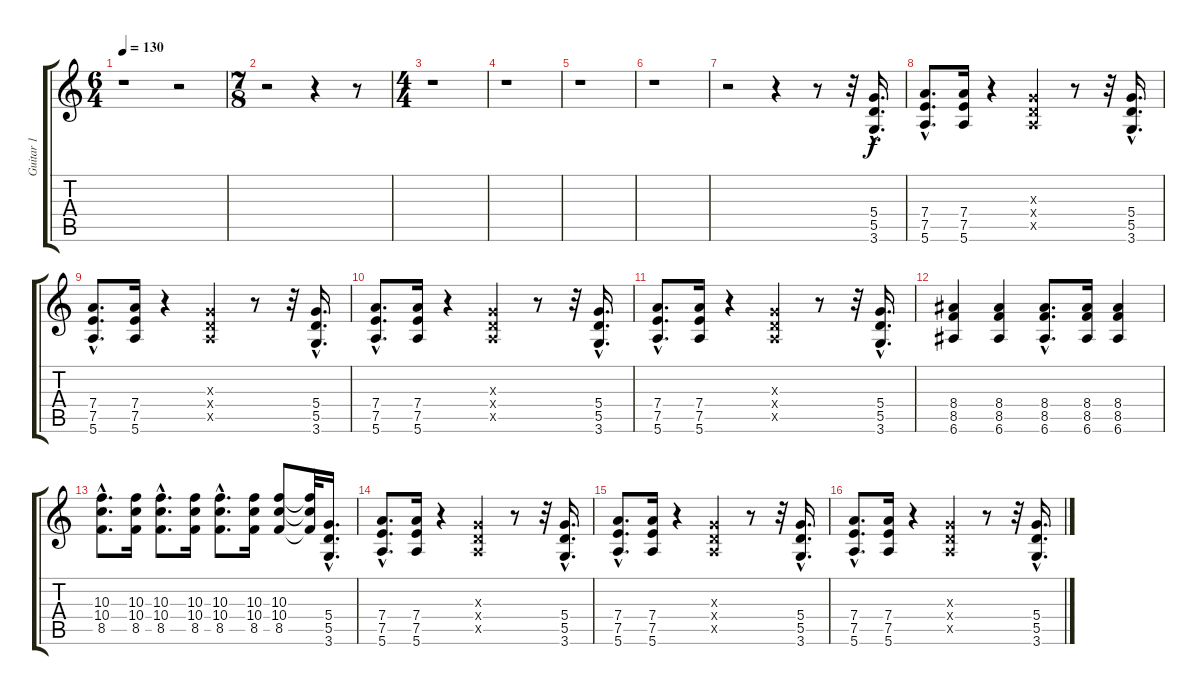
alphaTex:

\track ("Guitar 1" "Guitar 1") {instrument overdrivenguitar}
\staff {score tabs}
\tuning (E4 B3 G3 D3 A2 E2) {hide}
\ts (6 4)
\tempo 130
\clef g2
\ks c
r.1{dy f instrument overdrivenguitar} r.2 |
\ts (7 8)
r.2 r.4 r.8 |
\ts (4 4)
r.1 |
r.1 |
r.1 |
r.1 |
r.2 r.4 r.8 r.32 (5.4{hac} 5.5{hac} 3.6{hac}).16{d} |
(7.4{hac} 7.5{hac} 5.6{hac}).8{d} (7.4 7.5 5.6).16 r.4 (0.3{x} 0.4{x} 0.5{x}).4 r.8 r.32 (5.4{hac} 5.5{hac} 3.6{hac}).16{d} |
(7.4{hac} 7.5{hac} 5.6{hac}).8{d} (7.4 7.5 5.6).16 r.4 (0.3{x} 0.4{x} 0.5{x}).4 r.8 r.32 (5.4{hac} 5.5{hac} 3.6{hac}).16{d} |
(7.4{hac} 7.5{hac} 5.6{hac}).8{d} (7.4 7.5 5.6).16 r.4 (0.3{x} 0.4{x} 0.5{x}).4 r.8 r.32 (5.4{hac} 5.5{hac} 3.6{hac}).16{d} |
(7.4{hac} 7.5{hac} 5.6{hac}).8{d} (7.4 7.5 5.6).16 r.4 (0.3{x} 0.4{x} 0.5{x}).4 r.8 r.32 (5.4{hac} 5.5{hac} 3.6{hac}).16{d} |
(8.4 8.5 6.6).4 (8.4 8.5 6.6).4 (8.4{hac} 8.5{hac} 6.6{hac}).8{d} (8.4 8.5 6.6).16 (8.4 8.5 6.6).4 |
(10.3{hac} 10.4{hac} 8.5{hac}).8{d} (10.3 10.4 8.5).16 (10.3{hac} 10.4{hac} 8.5{hac}).8{d} (10.3 10.4 8.5).16 (10.3{hac} 10.4{hac} 8.5{hac}).8{d} (10.3 10.4 8.5).16 (10.3 10.4 8.5).8 (10.3{t} 10.4{t} 8.5{t}).32 (5.4{hac} 5.5{hac} 3.6{hac}).16{d} |
(7.4{hac} 7.5{hac} 5.6{hac}).8{d} (7.4 7.5 5.6).16 r.4 (0.3{x} 0.4{x} 0.5{x}).4 r.8 r.32 (5.4{hac} 5.5{hac} 3.6{hac}).16{d} |
(7.4{hac} 7.5{hac} 5.6{hac}).8{d} (7.4 7.5 5.6).16 r.4 (0.3{x} 0.4{x} 0.5{x}).4 r.8 r.32 (5.4{hac} 5.5{hac} 3.6{hac}).16{d} |
(7.4{hac} 7.5{hac} 5.6{hac}).8{d} (7.4 7.5 5.6).16 r.4 (0.3{x} 0.4{x} 0.5{x}).4 r.8 r.32 (5.4{hac} 5.5{hac} 3.6{hac}).16{d}
